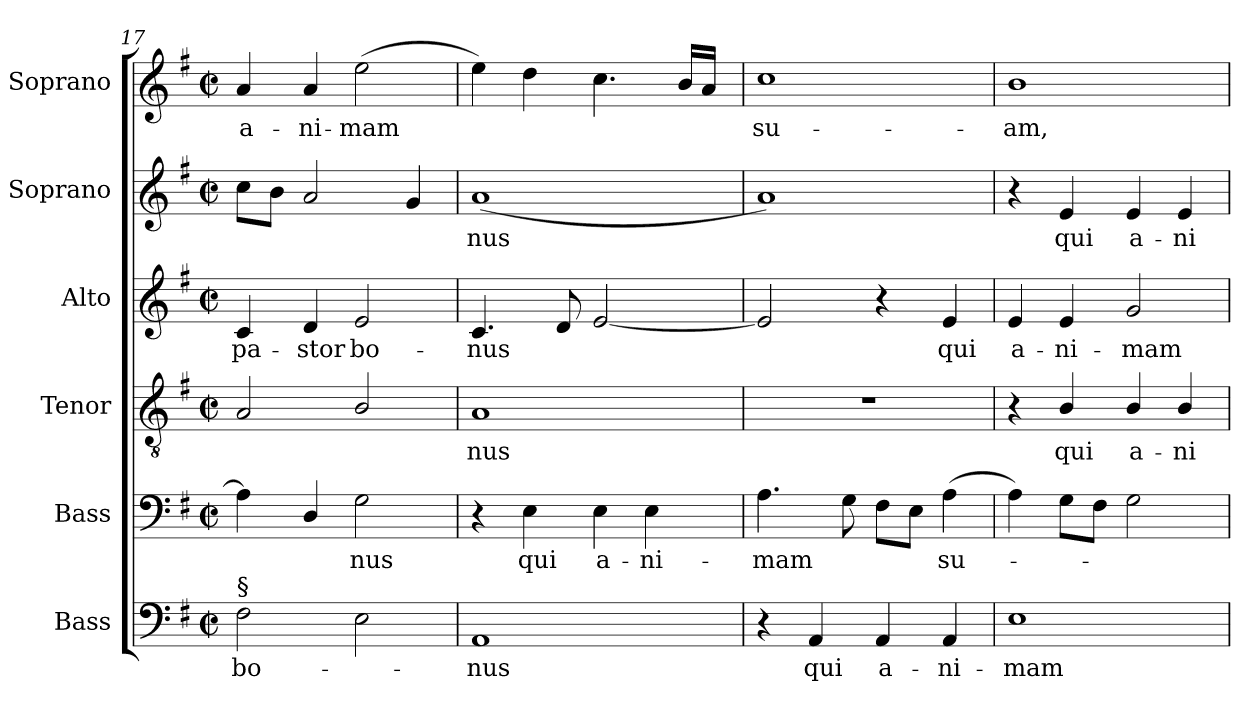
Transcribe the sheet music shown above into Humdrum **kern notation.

**kern	**text	**kern	**text	**kern	**text	**kern	**text	**kern	**text	**kern	**text
*part6	*part6	*part5	*part5	*part4	*part4	*part3	*part3	*part2	*part2	*part1	*part1
*staff6	*staff6	*staff5	*staff5	*staff4	*staff4	*staff3	*staff3	*staff2	*staff2	*staff1	*staff1
*I"Bass	*	*I"Bass	*	*I"Tenor	*	*I"Alto	*	*I"Soprano	*	*I"Soprano	*
*I'B.	*	*I'B.	*	*I'T.	*	*I'A.	*	*I'S.	*	*I'S.	*
!!LO:LB:g=z
*clefF4	*	*clefF4	*	*clefGv2	*	*clefG2	*	*clefG2	*	*clefG2	*
*	*	*	*	*ITrd7c12	*	*	*	*	*	*	*
*k[f#]	*	*k[f#]	*	*k[f#]	*	*k[f#]	*	*k[f#]	*	*k[f#]	*
*G:	*	*G:	*	*G:	*	*G:	*	*G:	*	*G:	*
*M2/2	*	*M2/2	*	*M2/2	*	*M2/2	*	*M2/2	*	*M2/2	*
*met(c|)	*	*met(c|)	*	*met(c|)	*	*met(c|)	*	*met(c|)	*	*met(c|)	*
=17	=17	=17	=17	=17	=17	=17	=17	=17	=17	=17	=17
!	!LO:LY:b:color=#000000	!	!	!	!	!	!	!	!	!	!
!	!	!	!	!	!	!	!LO:LY:b:color=#000000	!	!	!	!
!LO:TX:a:t=§	!	!	!	!	!	!	!	!	!	!	!
!	!	!	!	!	!	!	!	!	!	!	!LO:LY:b:color=#000000
2F#i\	bo-	4Ai\]	.	2AAi/	.	4ci/	pa-	8cci\L	.	4ai/	a-
.	.	.	.	.	.	.	.	8bi\J	.	.	.
!	!	!	!	!	!	!	!LO:LY:b:color=#000000	!	!	!	!
!	!	!	!	!	!	!	!	!	!	!	!LO:LY:b:color=#000000
.	.	4Di/	.	.	.	4di/	-stor	2ai/	.	4ai/	-ni-
!	!	!	!LO:LY:b:color=#000000	!	!	!	!	!	!	!	!
!	!	!	!	!	!	!	!LO:LY:b:color=#000000	!	!	!	!
!	!	!	!	!	!	!	!	!	!	!	!LO:LY:b:color=#000000
2Ei\	.	2Gi\	-nus	2BBi/	.	2ei/	bo-	.	.	(2eei\	-mam
.	.	.	.	.	.	.	.	4gi/	.	.	.
=18	=18	=18	=18	=18	=18	=18	=18	=18	=18	=18	=18
!	!LO:LY:b:color=#000000	!	!	!	!	!	!	!	!	!	!
!	!	!	!	!	!LO:LY:b:color=#000000	!	!	!	!	!	!
!	!	!	!	!	!	!	!LO:LY:b:color=#000000	!	!	!	!
!	!	!	!	!	!	!	!	!	!LO:LY:b:color=#000000	!	!
1AAi	-nus	4r	.	1AAi	-nus	4.ci/	-nus	(1ai	-nus	4eei\)	.
!	!	!	!LO:LY:b:color=#000000	!	!	!	!	!	!	!	!
.	.	4Ei\	qui	.	.	.	.	.	.	4ddi\	.
.	.	.	.	.	.	8di/	.	.	.	.	.
!	!	!	!LO:LY:b:color=#000000	!	!	!	!	!	!	!	!
.	.	4Ei\	a-	.	.	[2ei/	.	.	.	4.cci\	.
!	!	!	!LO:LY:b:color=#000000	!	!	!	!	!	!	!	!
.	.	4Ei\	-ni-	.	.	.	.	.	.	.	.
.	.	.	.	.	.	.	.	.	.	16bi/LL	.
.	.	.	.	.	.	.	.	.	.	16ai/JJ	.
=19	=19	=19	=19	=19	=19	=19	=19	=19	=19	=19	=19
!	!	!	!LO:LY:b:color=#000000	!	!	!	!	!	!	!	!
!	!	!	!	!	!	!	!	!	!	!	!LO:LY:b:color=#000000
4r	.	4.Ai\	-mam	1r	.	2ei/]	.	1ai)	.	1cci	su-
!	!LO:LY:b:color=#000000	!	!	!	!	!	!	!	!	!	!
4AAi/	qui	.	.	.	.	.	.	.	.	.	.
.	.	8Gi\	.	.	.	.	.	.	.	.	.
!	!LO:LY:b:color=#000000	!	!	!	!	!	!	!	!	!	!
4AAi/	a-	8F#i\L	.	.	.	4r	.	.	.	.	.
.	.	8Ei\J	.	.	.	.	.	.	.	.	.
!	!LO:LY:b:color=#000000	!	!	!	!	!	!	!	!	!	!
!	!	!	!LO:LY:b:color=#000000	!	!	!	!	!	!	!	!
!	!	!	!	!	!	!	!LO:LY:b:color=#000000	!	!	!	!
4AAi/	-ni-	(4Ai\	su-	.	.	4ei/	qui	.	.	.	.
=20	=20	=20	=20	=20	=20	=20	=20	=20	=20	=20	=20
!	!LO:LY:b:color=#000000	!	!	!	!	!	!	!	!	!	!
!	!	!	!	!	!	!	!LO:LY:b:color=#000000	!	!	!	!
!	!	!	!	!	!	!	!	!	!	!	!LO:LY:b:color=#000000
1Ei	-mam	4Ai\)	.	4r	.	4ei/	a-	4r	.	1bi	-am,
!	!	!	!	!	!LO:LY:b:color=#000000	!	!	!	!	!	!
!	!	!	!	!	!	!	!LO:LY:b:color=#000000	!	!	!	!
!	!	!	!	!	!	!	!	!	!LO:LY:b:color=#000000	!	!
.	.	8Gi\L	.	4BBi/	qui	4ei/	-ni-	4ei/	qui	.	.
.	.	8F#i\J	.	.	.	.	.	.	.	.	.
!	!	!	!	!	!LO:LY:b:color=#000000	!	!	!	!	!	!
!	!	!	!	!	!	!	!LO:LY:b:color=#000000	!	!	!	!
!	!	!	!	!	!	!	!	!	!LO:LY:b:color=#000000	!	!
.	.	2Gi\	.	4BBi/	a-	2gi/	-mam	4ei/	a-	.	.
!	!	!	!	!	!LO:LY:b:color=#000000	!	!	!	!	!	!
!	!	!	!	!	!	!	!	!	!LO:LY:b:color=#000000	!	!
.	.	.	.	4BBi/	-ni-	.	.	4ei/	-ni-	.	.
=	=	=	=	=	=	=	=	=	=	=	=
*-	*-	*-	*-	*-	*-	*-	*-	*-	*-	*-	*-
